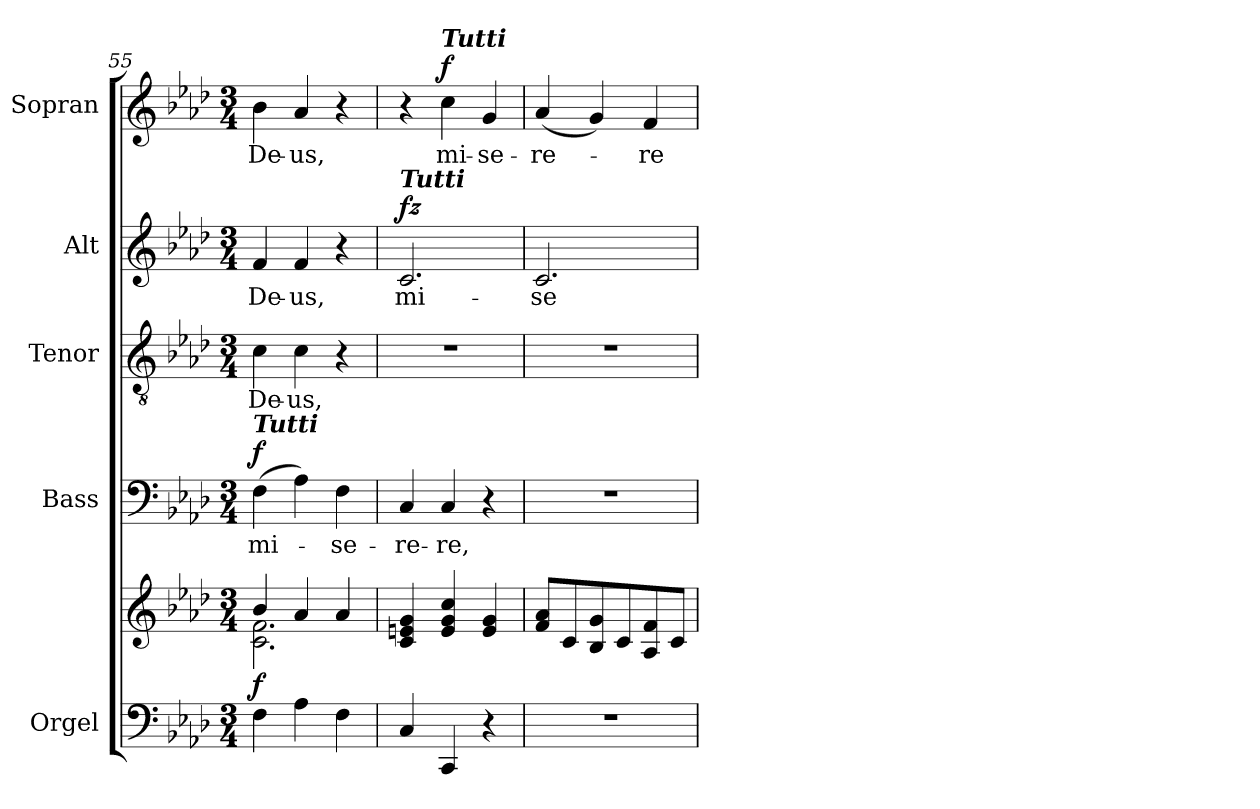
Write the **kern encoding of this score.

**kern	**kern	**dynam	**kern	**text	**dynam	**kern	**text	**kern	**text	**dynam	**kern	**text	**dynam
*part5	*part5	*part5	*part4	*part4	*part4	*part3	*part3	*part2	*part2	*part2	*part1	*part1	*part1
*staff6	*staff5	*staff5/6	*staff4	*staff4	*staff4	*staff3	*staff3	*staff2	*staff2	*staff2	*staff1	*staff1	*staff1
*I"Orgel	*	*	*I"Bass	*	*	*I"Tenor	*	*I"Alt	*	*	*I"Sopran	*	*
*I'Org.	*	*	*I'B.	*	*	*I'T.	*	*I'A.	*	*	*I'S.	*	*
*clefF4	*clefG2	*	*clefF4	*	*	*clefGv2	*	*clefG2	*	*	*clefG2	*	*
*k[b-e-a-d-]	*k[b-e-a-d-]	*	*k[b-e-a-d-]	*	*	*k[b-e-a-d-]	*	*k[b-e-a-d-]	*	*	*k[b-e-a-d-]	*	*
*A-:	*A-:	*	*A-:	*	*	*A-:	*	*A-:	*	*	*A-:	*	*
*M3/4	*M3/4	*	*M3/4	*	*	*M3/4	*	*M3/4	*	*	*M3/4	*	*
=55	=55	=55	=55	=55	=55	=55	=55	=55	=55	=55	=55	=55	=55
*	*^	*	*	*	*	*	*	*	*	*	*	*	*
!	!	!	!	!LO:TX:a:Bi:t=Tutti	!	!	!	!	!	!	!	!	!	!
!	!	!	!LO:DY:b	!	!LO:LY:b	!LO:DY:a	!	!LO:LY:b	!	!LO:LY:b	!	!	!LO:LY:b	!
4F\	4b-/	2.c\ 2.f\	f	(>4F\	mi-	f	4c\	De-	4f/	De-	.	4b-\	De-	.
!	!	!	!	!	!	!	!	!LO:LY:b	!	!LO:LY:b	!	!	!LO:LY:b	!
4A-\	4a-/	.	.	4A-\)	.	.	4c\	-us,	4f/	-us,	.	4a-/	-us,	.
!	!	!	!	!	!LO:LY:b	!	!	!	!	!	!	!	!	!
4F\	4a-/	.	.	4F\	-se-	.	4r	.	4r	.	.	4r	.	.
*	*v	*v	*	*	*	*	*	*	*	*	*	*	*	*
=56	=56	=56	=56	=56	=56	=56	=56	=56	=56	=56	=56	=56	=56
!	!	!	!	!	!	!	!	!LO:TX:a:Bi:t=Tutti	!	!	!	!	!
!	!	!	!	!LO:LY:b	!	!	!	!	!LO:LY:b	!LO:DY:a	!	!	!
4C/	4c/ 4en/ 4g/	.	4C/	-re-	.	2.r	.	2.c/	mi-	fz	4r	.	.
!	!	!	!	!	!	!	!	!	!	!	!LO:TX:a:Bi:t=Tutti	!	!
!	!	!	!	!LO:LY:b	!	!	!	!	!	!	!	!LO:LY:b	!LO:DY:a
4CC/	4e/ 4g/ 4cc/	.	4C/	-re,	.	.	.	.	.	.	4cc\	mi-	f
!	!	!	!	!	!	!	!	!	!	!	!	!LO:LY:b	!
4r	4e/ 4g/	.	4r	.	.	.	.	.	.	.	4g/	-se-	.
=57	=57	=57	=57	=57	=57	=57	=57	=57	=57	=57	=57	=57	=57
!	!	!	!	!	!	!	!	!	!LO:LY:b	!	!	!LO:LY:b	!
2.r	8f/ 8a-/L	.	2.r	.	.	2.r	.	2.c/	-se-	.	(<4a-/	-re-	.
.	8c/	.	.	.	.	.	.	.	.	.	.	.	.
.	8B-/ 8g/	.	.	.	.	.	.	.	.	.	4g/)	.	.
.	8c/	.	.	.	.	.	.	.	.	.	.	.	.
!	!	!	!	!	!	!	!	!	!	!	!	!LO:LY:b	!
.	8A-/ 8f/	.	.	.	.	.	.	.	.	.	4f/	-re	.
.	8c/J	.	.	.	.	.	.	.	.	.	.	.	.
=	=	=	=	=	=	=	=	=	=	=	=	=	=
*-	*-	*-	*-	*-	*-	*-	*-	*-	*-	*-	*-	*-	*-
